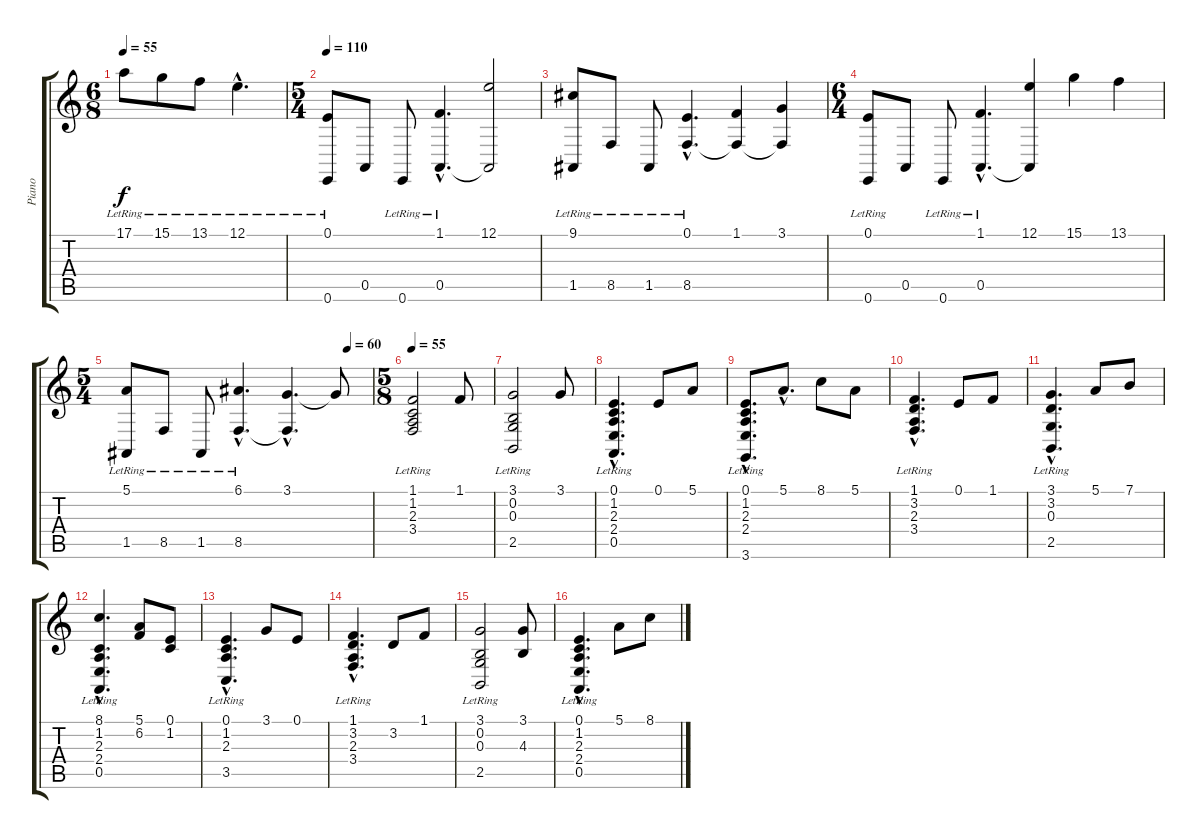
\track ("Piano" "Piano") {instrument acousticgrandpiano}
\staff {score tabs}
\tuning (E4 B3 G3 D3 A2 E2) {hide}
\ts (6 8)
\tempo 55
\clef g2
\ks c
17.1{lr}.8{dy f} 15.1{lr}.8 13.1{lr}.8 12.1{hac lr}.4{d} |
\ts (5 4)
\tempo 110
(0.1 0.6{lr}).8 0.5.8 0.6{lr}.8 (1.1{hac} 0.5{hac lr}).4{d} (12.1 0.5{t}).2 |
(9.1{lr} 1.5{lr}).8 8.5{lr}.8 1.5{lr}.8 (0.1{hac} 8.5{hac lr}).4{d} (1.1 8.5{t}).4 (3.1 8.5{t}).4 |
\ts (6 4)
(0.1 0.6{lr}).8 0.5.8 0.6{lr}.8 (1.1{hac} 0.5{hac lr}).4{d} (12.1 0.5{t}).4 15.1.4 13.1.4 |
\ts (5 4)
\tempo (60 0.9)
(5.1{lr} 1.5{lr}).8 8.5{lr}.8 1.5{lr}.8 (6.1{hac} 8.5{hac lr}).4{d} (3.1{hac} 8.5{hac t}).4{d} 3.1{t}.8 |
\ts (5 8)
\tempo 55
(1.1{lr} 1.2 2.3{lr} 3.4{lr}).2 1.1.8 |
(3.1{lr} 0.2{lr} 0.3{lr} 2.5{lr}).2 3.1.8 |
(0.1{hac lr} 1.2{hac lr} 2.3{hac lr} 2.4{hac lr} 0.5{hac lr}).4{d} 0.1.8 5.1.8 |
(0.1{hac lr} 1.2{hac lr} 2.3{hac lr} 2.4{hac lr} 3.6{hac lr}).8{d} 5.1{hac}.8{d} 8.1.8 5.1.8 |
(1.1{hac lr} 3.2{hac lr} 2.3{hac lr} 3.4{hac lr}).4{d} 0.1.8 1.1.8 |
(3.1{hac} 3.2{hac lr} 0.3{hac lr} 2.5{hac lr}).4{d} 5.1.8 7.1.8 |
(8.1{hac} 1.2{hac} 2.3{hac} 2.4{hac lr} 0.5{hac lr}).4{d} (5.1 6.2).8 (0.1 1.2).8 |
(0.1{hac} 1.2{hac lr} 2.3{hac lr} 3.5{hac lr}).4{d} 3.1.8 0.1.8 |
(1.1{hac lr} 3.2{hac lr} 2.3{hac lr} 3.4{hac lr}).4{d} 3.2.8 1.1.8 |
(3.1 0.2 0.3{lr} 2.5{lr}).2 (3.1 4.3).8 |
(0.1{hac lr} 1.2{hac lr} 2.3{hac lr} 2.4{hac lr} 0.5{hac lr}).4{d} 5.1.8 8.1.8
